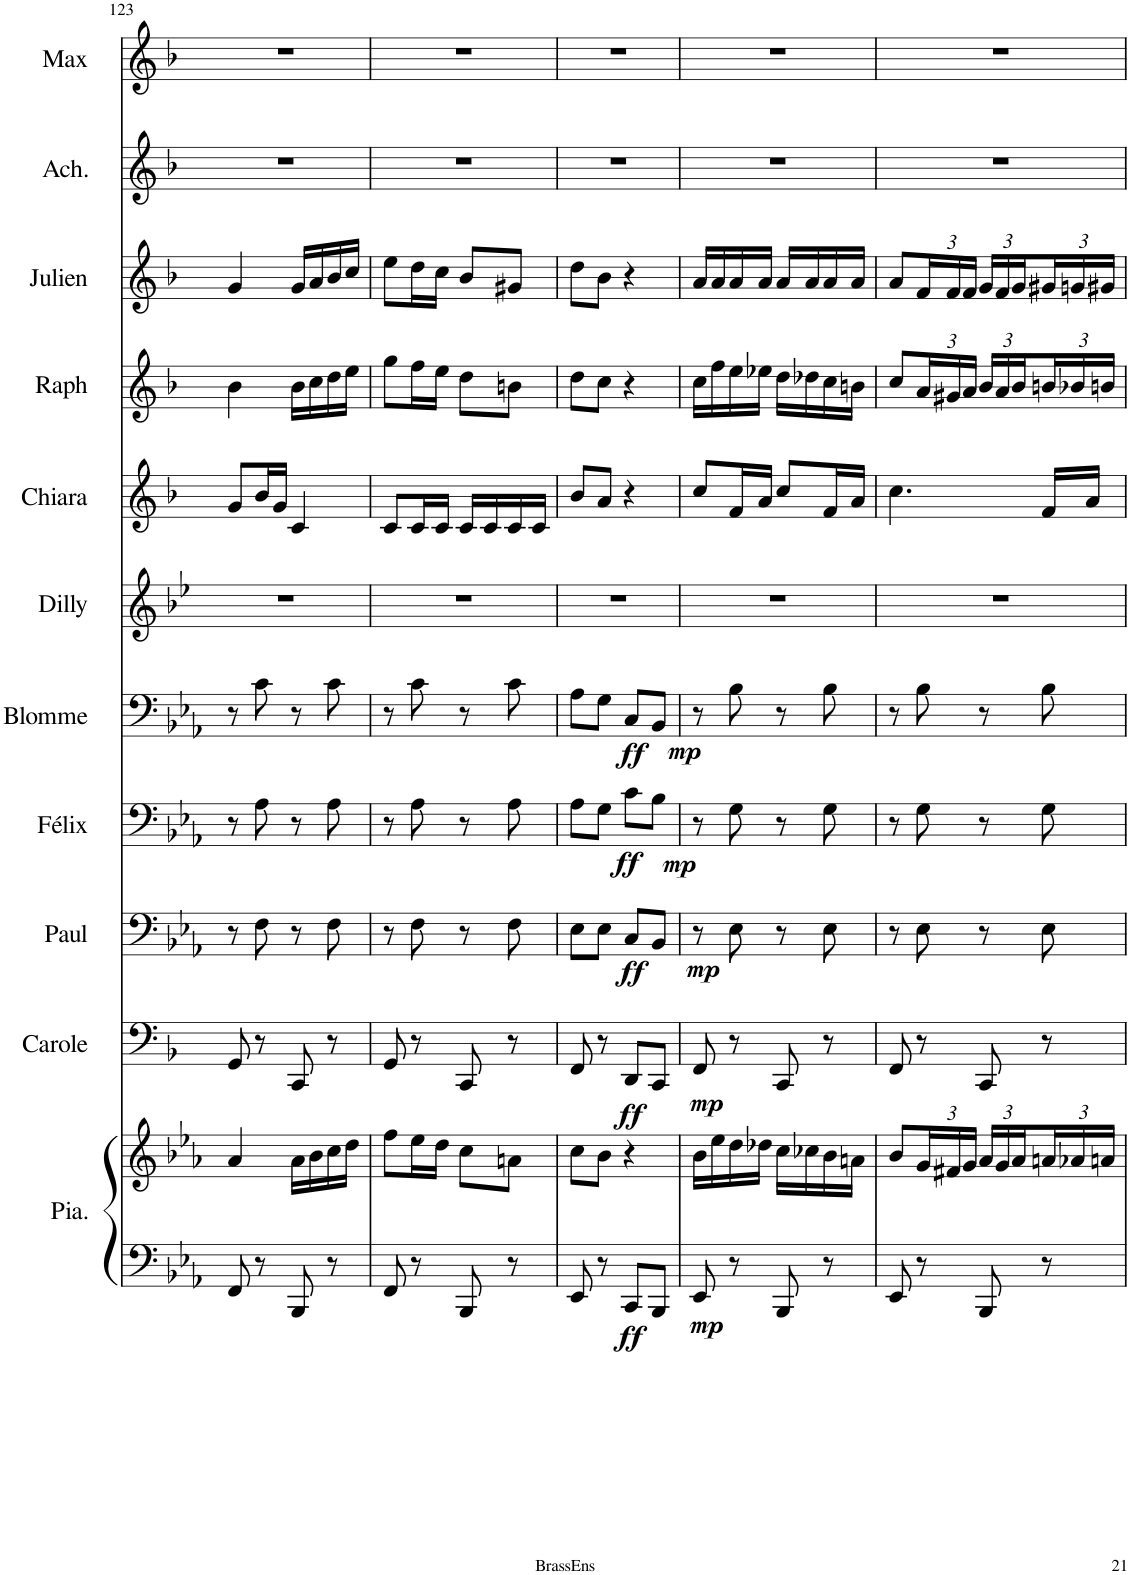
**kern	**kern	**dynam	**kern	**dynam	**kern	**dynam	**kern	**dynam	**kern	**dynam	**kern	**kern	**kern	**kern	**kern	**kern
*part11	*part11	*part11	*part10	*part10	*part9	*part9	*part8	*part8	*part7	*part7	*part6	*part5	*part4	*part3	*part2	*part1
*staff12	*staff11	*staff11/12	*staff10	*staff10	*staff9	*staff9	*staff8	*staff8	*staff7	*staff7	*staff6	*staff5	*staff4	*staff3	*staff2	*staff1
*I"Piano	*	*	*I"Carole	*	*I"Paul	*	*I"Félix	*	*I"Blomme	*	*I"Dilly	*I"Chiara	*I"Raphaël	*I"Frou-Frou	*I"Achille	*I"Maxime
*I'Pia.	*	*	*I'Carole	*	*I'Paul	*	*I'Félix	*	*I'Blomme	*	*I'Dilly	*I'Chiara	*I'Raph	*	*I'Ach.	*I'Max
!!LO:PB:g=z
*clefF4	*clefG2	*	*clefF4	*	*clefF4	*	*clefF4	*	*clefF4	*	*clefG2	*clefG2	*clefG2	*clefG2	*clefG2	*clefG2
*	*	*	*Trd1c2	*	*	*	*	*	*	*	*Trd4c7	*Trd1c2	*Trd1c2	*Trd1c2	*Trd1c2	*Trd1c2
*k[b-e-a-]	*k[b-e-a-]	*	*k[b-]	*	*k[b-e-a-]	*	*k[b-e-a-]	*	*k[b-e-a-]	*	*k[b-e-]	*k[b-]	*k[b-]	*k[b-]	*k[b-]	*k[b-]
*M2/4	*M2/4	*	*M2/4	*	*M2/4	*	*M2/4	*	*M2/4	*	*M2/4	*M2/4	*M2/4	*M2/4	*M2/4	*M2/4
=123	=123	=123	=123	=123	=123	=123	=123	=123	=123	=123	=123	=123	=123	=123	=123	=123
8FF/	4a-/	.	8GG/	.	8r	.	8r	.	8r	.	2r	8g/L	4b-\	4g/	2r	2r
8r	.	.	8r	.	8F\	.	8A-\	.	8c\	.	.	16b-/L	.	.	.	.
.	.	.	.	.	.	.	.	.	.	.	.	16g/JJ	.	.	.	.
8BBB-/	16a-\LL	.	8CC/	.	8r	.	8r	.	8r	.	.	4c/	16b-\LL	16g/LL	.	.
.	16b-\	.	.	.	.	.	.	.	.	.	.	.	16cc\	16a/	.	.
8r	16cc\	.	8r	.	8F\	.	8A-\	.	8c\	.	.	.	16dd\	16b-/	.	.
.	16dd\JJ	.	.	.	.	.	.	.	.	.	.	.	16ee\JJ	16cc/JJ	.	.
=124	=124	=124	=124	=124	=124	=124	=124	=124	=124	=124	=124	=124	=124	=124	=124	=124
8FF/	8ff\L	.	8GG/	.	8r	.	8r	.	8r	.	2r	8c/L	8gg\L	8ee\L	2r	2r
8r	16ee-\L	.	8r	.	8F\	.	8A-\	.	8c\	.	.	16c/L	16ff\L	16dd\L	.	.
.	16dd\JJ	.	.	.	.	.	.	.	.	.	.	16c/JJ	16ee\JJ	16cc\JJ	.	.
8BBB-/	8cc\L	.	8CC/	.	8r	.	8r	.	8r	.	.	16c/LL	8dd\L	8b-/L	.	.
.	.	.	.	.	.	.	.	.	.	.	.	16c/	.	.	.	.
8r	8an\J	.	8r	.	8F\	.	8A-\	.	8c\	.	.	16c/	8bn\J	8g#X/J	.	.
.	.	.	.	.	.	.	.	.	.	.	.	16c/JJ	.	.	.	.
=125	=125	=125	=125	=125	=125	=125	=125	=125	=125	=125	=125	=125	=125	=125	=125	=125
8EE-/	8cc\L	.	8FF/	.	8E-\L	.	8A-\L	.	8A-\L	.	2r	8b-/L	8dd\L	8dd\L	2r	2r
8r	8b-\J	.	8r	.	8E-\J	.	8G\J	.	8G\J	.	.	8a/J	8cc\J	8b-\J	.	.
!	!	!LO:DY:b=2	!	!LO:DY:b	!	!LO:DY:b	!	!LO:DY:b	!	!LO:DY:b	!	!	!	!	!	!
8CC/L	4r	ff	8DD/L	ff	8C/L	ff	8c\L	ff	8C/L	ff	.	4r	4r	4r	.	.
8BBB-/J	.	.	8CC/J	.	8BB-/J	.	8B-\J	.	8BB-/J	.	.	.	.	.	.	.
=126	=126	=126	=126	=126	=126	=126	=126	=126	=126	=126	=126	=126	=126	=126	=126	=126
!	!	!LO:DY:b=2	!	!LO:DY:b	!	!LO:DY:b	!	!	!	!	!	!	!	!	!	!
8EE-/	16b-\LL	mp	8FF/	mp	8r	mp	8r	.	8r	.	2r	8cc/L	16cc\LL	16a/LL	2r	2r
.	16ee-\	.	.	.	.	.	.	.	.	.	.	.	16ff\	16a/	.	.
!	!	!	!	!	!	!	!	!LO:DY:b	!	!LO:DY:b	!	!	!	!	!	!
8r	16dd\	.	8r	.	8E-\	.	8G\	mp	8B-\	mp	.	16f/L	16ee\	16a/	.	.
.	16dd-X\JJ	.	.	.	.	.	.	.	.	.	.	16a/JJ	16ee-X\JJ	16a/JJ	.	.
8BBB-/	16cc\LL	.	8CC/	.	8r	.	8r	.	8r	.	.	8cc/L	16dd\LL	16a/LL	.	.
.	16cc-X\	.	.	.	.	.	.	.	.	.	.	.	16dd-X\	16a/	.	.
8r	16b-\	.	8r	.	8E-\	.	8G\	.	8B-\	.	.	16f/L	16cc\	16a/	.	.
.	16an\JJ	.	.	.	.	.	.	.	.	.	.	16a/JJ	16bn\JJ	16a/JJ	.	.
=127	=127	=127	=127	=127	=127	=127	=127	=127	=127	=127	=127	=127	=127	=127	=127	=127
8EE-/	8b-/L	.	8FF/	.	8r	.	8r	.	8r	.	2r	4.cc\	8cc/L	8a/L	2r	2r
*	*Xbrackettup	*	*	*	*	*	*	*	*	*	*	*	*Xbrackettup	*Xbrackettup	*	*
8r	24g/L	.	8r	.	8E-\	.	8G\	.	8B-\	.	.	.	24a/L	24f/L	.	.
.	24f#X/	.	.	.	.	.	.	.	.	.	.	.	24g#X/	24f/	.	.
.	24g/JJ	.	.	.	.	.	.	.	.	.	.	.	24a/JJ	24f/JJ	.	.
8BBB-/	24a-/LL	.	8CC/	.	8r	.	8r	.	8r	.	.	.	24b-/LL	24g/LL	.	.
.	24g/	.	.	.	.	.	.	.	.	.	.	.	24a/	24f/	.	.
.	24a-/	.	.	.	.	.	.	.	.	.	.	.	24b-/	24g/	.	.
8r	24an/	.	8r	.	8E-\	.	8G\	.	8B-\	.	.	16f/LL	24bn/	24g#X/	.	.
.	24a-X/	.	.	.	.	.	.	.	.	.	.	.	24b-X/	24gn/	.	.
.	.	.	.	.	.	.	.	.	.	.	.	16a/JJ	.	.	.	.
.	24an/JJ	.	.	.	.	.	.	.	.	.	.	.	24bn/JJ	24g#X/JJ	.	.
=	=	=	=	=	=	=	=	=	=	=	=	=	=	=	=	=
*-	*-	*-	*-	*-	*-	*-	*-	*-	*-	*-	*-	*-	*-	*-	*-	*-
